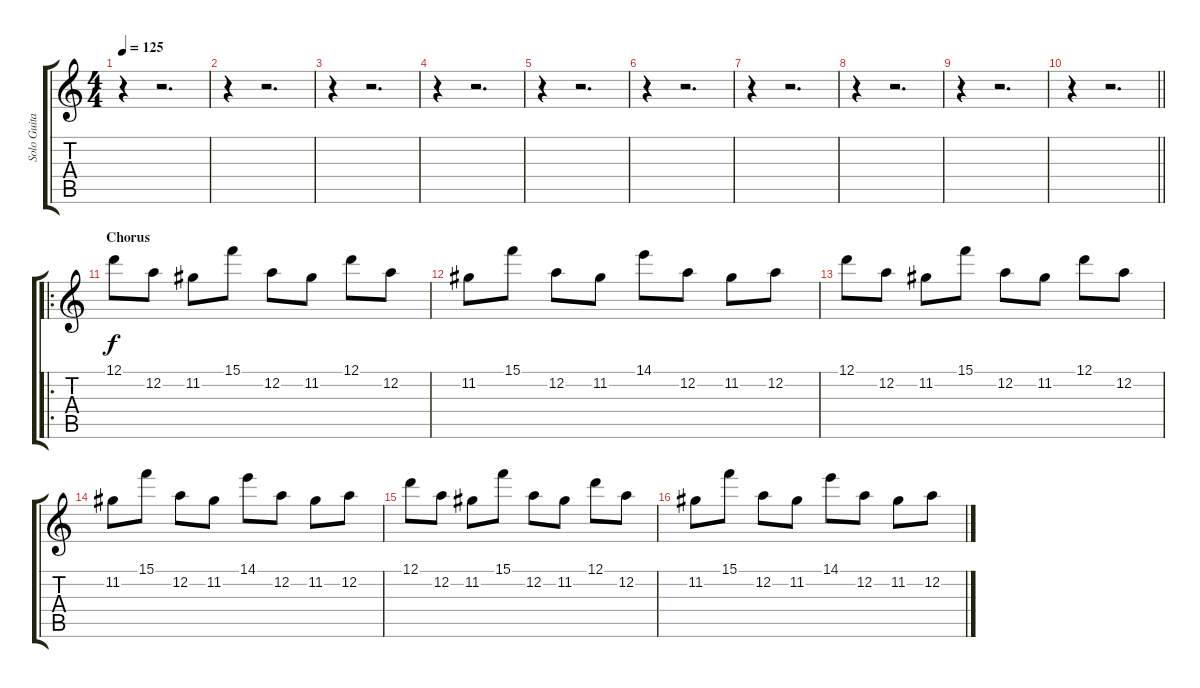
\track ("Solo Guitar (Juha)" "Solo Guita") {instrument distortionguitar}
\staff {score tabs}
\tuning (D4 A3 F3 C3 G2 D2) {hide}
\ts (4 4)
\tempo 125
\clef g2
\ks c
r.4{dy f} r.2{d} |
r.4 r.2{d} |
r.4 r.2{d} |
r.4 r.2{d} |
r.4 r.2{d} |
r.4 r.2{d} |
r.4 r.2{d} |
r.4 r.2{d} |
r.4 r.2{d} |
\barLineRight lightlight
r.4 r.2{d} |
\ro
\section ("" "Chorus")
12.1.8 12.2.8 11.2.8 15.1.8 12.2.8 11.2.8 12.1.8 12.2.8 |
11.2.8 15.1.8 12.2.8 11.2.8 14.1.8 12.2.8 11.2.8 12.2.8 |
12.1.8 12.2.8 11.2.8 15.1.8 12.2.8 11.2.8 12.1.8 12.2.8 |
11.2.8 15.1.8 12.2.8 11.2.8 14.1.8 12.2.8 11.2.8 12.2.8 |
12.1.8 12.2.8 11.2.8 15.1.8 12.2.8 11.2.8 12.1.8 12.2.8 |
11.2.8 15.1.8 12.2.8 11.2.8 14.1.8 12.2.8 11.2.8 12.2.8
